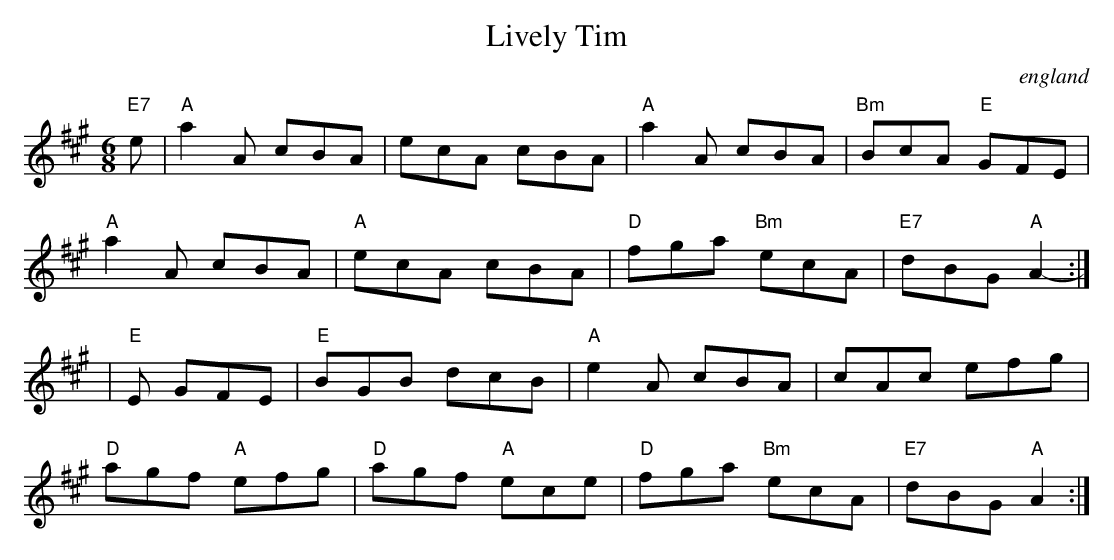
X:1
T:Lively Tim
O:england
M:6/8
K:A
"E7"e|"A"a2A cBA|ecA cBA|"A"a2A cBA|"Bm"BcA "E"GFE|
"A"a2A cBA|"A"ecA cBA|"D"fga "Bm"ecA|"E7"dBG "A"A2::
+_E_B+-|"E"+E2B2+E GFE|"E"BGB dcB|"A"e2A cBA|cAc efg|
"D"agf "A"efg|"D"agf "A"ece|"D"fga "Bm"ecA|"E7"dBG "A"A2:|
